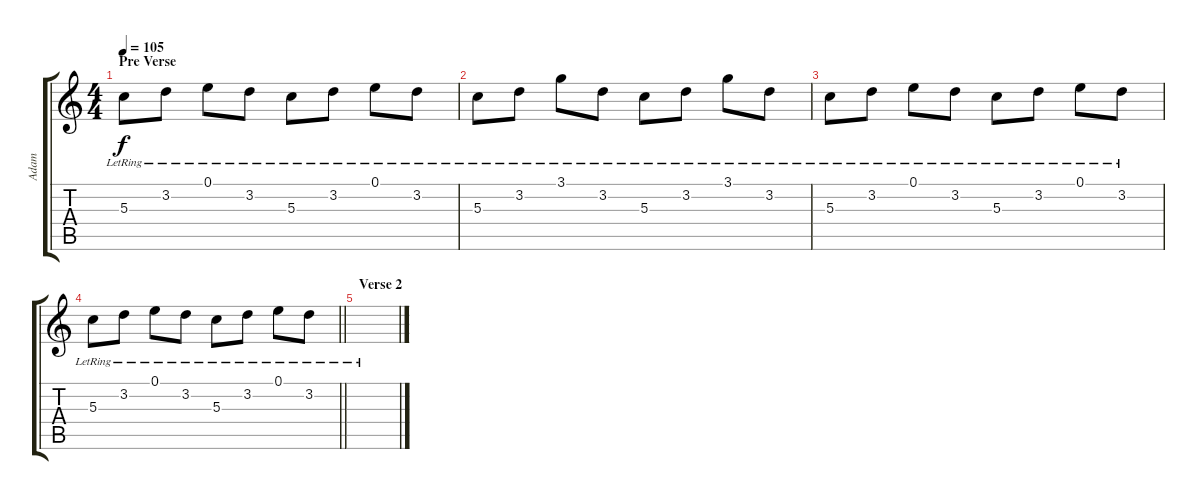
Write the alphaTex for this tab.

\track ("Adam" "Adam") {instrument electricguitarjazz}
\staff {score tabs}
\tuning (E4 B3 G3 D3 A2 E2) {hide}
\ts (4 4)
\section ("" "Pre Verse ")
\tempo 105
\clef g2
\ks c
5.3{lr}.8{dy f} 3.2{lr}.8 0.1{lr}.8 3.2{lr}.8 5.3{lr}.8 3.2{lr}.8 0.1{lr}.8 3.2{lr}.8 |
5.3{lr}.8 3.2{lr}.8 3.1{lr}.8 3.2{lr}.8 5.3{lr}.8 3.2{lr}.8 3.1{lr}.8 3.2{lr}.8 |
5.3{lr}.8 3.2{lr}.8 0.1{lr}.8 3.2{lr}.8 5.3{lr}.8 3.2{lr}.8 0.1{lr}.8 3.2{lr}.8 |
\barLineRight lightlight
5.3{lr}.8 3.2{lr}.8 0.1{lr}.8 3.2{lr}.8 5.3{lr}.8 3.2{lr}.8 0.1{lr}.8 3.2{lr}.8 |
\section ("" "Verse 2")
